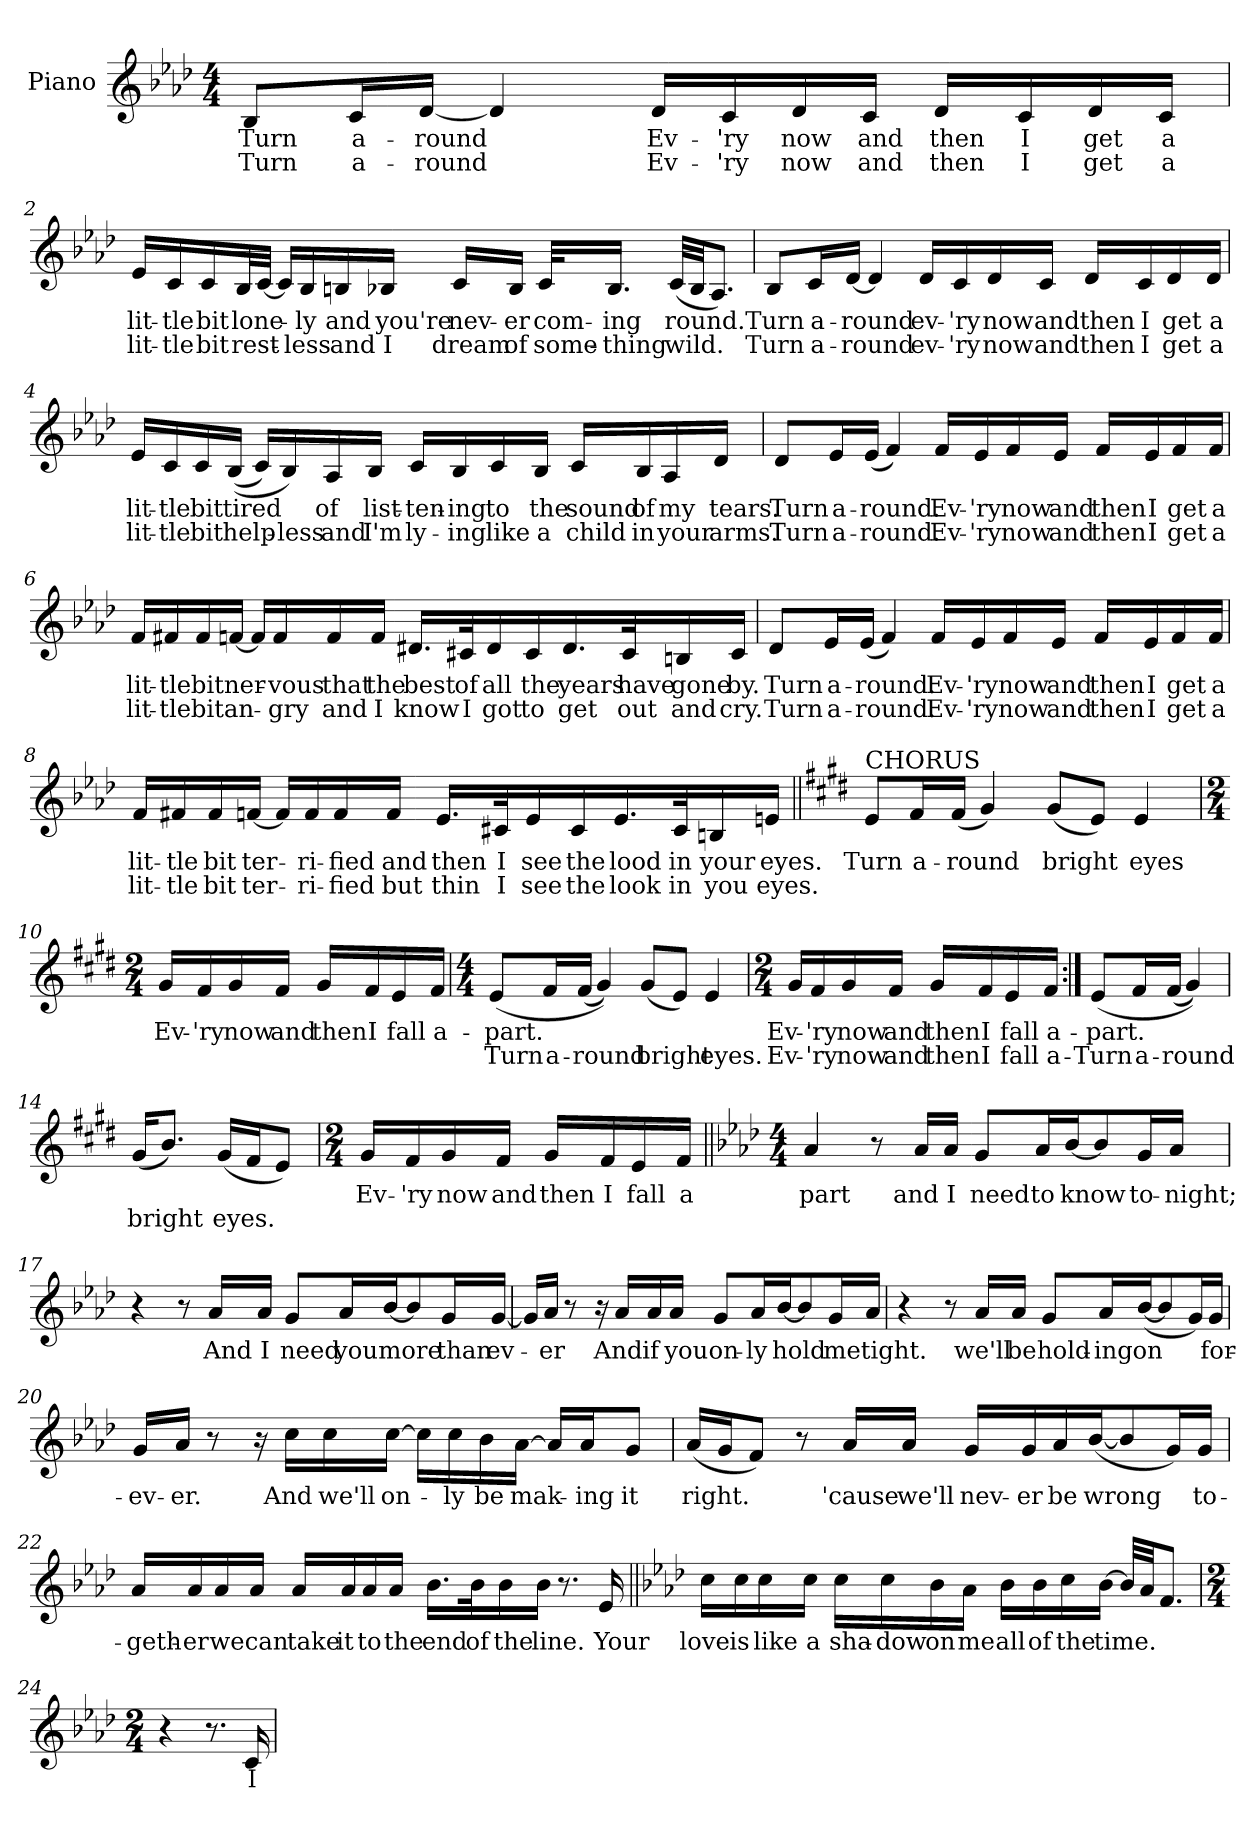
**kern	**text	**text
*part1	*part1	*part1
*staff1	*staff1	*staff1
*I"Piano	*	*
*I'Pno.	*	*
*clefG2	*	*
*k[b-e-a-d-]	*	*
*A-:	*	*
*M4/4	*	*
=1	=1	=1
8B-/L	Turn	Turn
16c/L	a-	a-
[16d-/JJ	-round	-round
4d-/]	.	.
16d-/LL	Ev-	Ev-
16c/	-'ry	-'ry
16d-/	now	now
16c/JJ	and	and
16d-/LL	then	then
16c/	I	I
16d-/	get	get
16c/JJ	a	a
!!LO:LB:g=z
=2	=2	=2
16e-/LL	lit-	lit-
16c/	-tle	-tle
16c/	bit	bit
32B-/L	lone-	rest-
[32c/JJJ	.	.
16c/LL]	.	.
16B-/	-ly	-less
16Bn/	and	and
16B-X/JJ	you're	I
16c/LL	nev-	dream
16B-/JJ	-er	of
32c/KLL	com-	some-
16.B-/JJ	-ing	-thing
(32c/LLL	round.	wild.
32B-/JJ	.	.
8.A-/J)	.	.
!!LO:LB:g=z
=3	=3	=3
8B-/L	Turn	Turn
16c/L	a-	a-
[16d-/JJ	-round	-round
4d-/]	.	.
16d-/LL	ev-	ev-
16c/	-'ry	-'ry
16d-/	now	now
16c/JJ	and	and
16d-/LL	then	then
16c/	I	I
16d-/	get	get
16d-/JJ	a	a
!!LO:LB:g=z
=4	=4	=4
16e-/LL	lit-	lit-
16c/	-tle	-tle
16c/	bit	bit
((16B-/JJ	tired	help-
16c/LL)	.	.
16B-/)	.	-less
16A-/	of	and
16B-/JJ	list-	I'm
16c/LL	-ten-	ly-
16B-/	-ing	-ing
16c/	to	like
16B-/JJ	the	a
16c/LL	sound	child
16B-/	of	in
16A-/	my	your
16d-/JJ	tears.	arms.
!!LO:LB:g=z
=5	=5	=5
8d-/L	Turn	Turn
16e-/L	a-	a-
(16e-/JJ	-round.	-round.
4f/)	.	.
16f/LL	Ev-	Ev-
16e-/	-'ry	-'ry
16f/	now	now
16e-/JJ	and	and
16f/LL	then	then
16e-/	I	I
16f/	get	get
16f/JJ	a	a
!!LO:LB:g=z
=6	=6	=6
16f/LL	lit-	lit-
16f#X/	-tle	-tle
16f#/	bit	bit
[16fn/JJ	ner-	an-
16f/LL]	.	.
16f/	-vous	-gry
16f/	that	and
16f/JJ	the	I
16.d#X/LL	best	know
32c#X/K	of	I
16d#/	all	got
16c#/	the	to
16.d#/	years	get
32c#/K	have	out
16Bn/	gone	and
16c#/JJ	by.	cry.
!!LO:LB:g=z
=7	=7	=7
8d-/L	Turn	Turn
16e-/L	a-	a-
(16e-/JJ	-round.	-round.
4f/)	.	.
16f/LL	Ev-	Ev-
16e-/	-'ry	-'ry
16f/	now	now
16e-/JJ	and	and
16f/LL	then	then
16e-/	I	I
16f/	get	get
16f/JJ	a	a
!!LO:PB:g=z
=8	=8	=8
16f/LL	lit-	lit-
16f#X/	-tle	-tle
16f#/	bit	bit
[16fn/JJ	ter-	ter-
16f/LL]	.	.
16f/	-ri-	-ri-
16f/	-fied	-fied
16f/JJ	and	but
16.e-/LL	then	thin
32c#X/K	I	I
16e-/	see	see
16c#/	the	the
16.e-/	lood	look
32c#/K	in	in
16Bn/	your	you
16en/JJ	eyes.	eyes.
!!LO:LB:g=z
=9||	=9||	=9||
*k[f#c#g#d#]	*	*
*E:	*	*
!LO:TX:a:t=CHORUS	!	!
8e/L	Turn	.
16f#/L	a-	.
(16f#/JJ	-round	.
4g#/)	.	.
(8g#/L	bright	.
8e/J)	.	.
4e/	eyes	.
=10	=10	=10
*M2/4	*	*
16g#/LL	Ev-	.
16f#/	-'ry	.
16g#/	now	.
16f#/JJ	and	.
16g#/LL	then	.
16f#/	I	.
16e/	fall	.
16f#/JJ	a-	.
!!LO:LB:g=z
=11	=11	=11
*M4/4	*	*
(8e/L	-part.	Turn
16f#/L	.	a-
(16f#/JJ	.	-round
4g#/))	.	.
(8g#/L	.	bright
8e/J)	.	.
4e/	.	eyes.
=12	=12	=12
*M2/4	*	*
16g#/LL	Ev-	Ev-
16f#/	-'ry	-'ry
16g#/	now	now
16f#/JJ	and	and
16g#/LL	then	then
16f#/	I	I
16e/	fall	fall
16f#/JJ	a-	a-
!!LO:LB:g=z
=13:|!	=13:|!	=13:|!
(8e/L	-part.	Turn
16f#/L	.	-a-
(16f#/JJ	.	-round
4g#/))	.	.
=14	=14	=14
(16g#/KL	.	bright
8.b/J)	.	.
(16g#/LL	.	eyes.
16f#/J	.	.
8e/J)	.	.
=15	=15	=15
*M2/4	*	*
16g#/LL	Ev-	.
16f#/	-'ry	.
16g#/	now	.
16f#/JJ	and	.
16g#/LL	then	.
16f#/	I	.
16e/	fall	.
16f#/JJ	a	.
!!LO:LB:g=z
=16||	=16||	=16||
*k[b-e-a-d-]	*	*
*A-:	*	*
*M4/4	*	*
4a-/	part	.
8r	.	.
16a-/LL	and	.
16a-/JJ	I	.
8g/L	need	.
16a-/L	to	.
[16b-/J	know	.
8b-/]	.	.
16g/L	to-	.
16a-/JJ	-night;	.
=17	=17	=17
4r	.	.
8r	.	.
16a-/LL	And	.
16a-/JJ	I	.
8g/L	need	.
16a-/L	you	.
[16b-/J	more	.
8b-/]	.	.
16g/L	than	.
[16g/JJ	ev-	.
!!LO:LB:g=z
=18	=18	=18
16g/LL]	.	.
16a-/JJ	-er	.
8r	.	.
16r	.	.
16a-/LL	And	.
16a-/	if	.
16a-/JJ	you	.
8g/L	on-	.
16a-/L	-ly	.
[16b-/J	hold	.
8b-/]	.	.
16g/L	me	.
16a-/JJ	tight.	.
=19	=19	=19
4r	.	.
8r	.	.
16a-/LL	we'll	.
16a-/JJ	be	.
8g/L	hold-	.
16a-/L	-ing	.
([16b-/J	on	.
8b-/]	.	.
16g/L)	.	.
16g/JJ	for-	.
!!LO:LB:g=z
=20	=20	=20
16g/LL	-ev-	.
16a-/JJ	-er.	.
8r	.	.
16r	.	.
16cc\LL	And	.
16cc\	we'll	.
[16cc\JJ	on-	.
16cc\LL]	.	.
16cc\	-ly	.
16b-\	be	.
[16a-\JJ	mak-	.
16a-/LL]	.	.
16a-/J	-ing	.
8g/J	it	.
!!LO:LB:g=z
=21	=21	=21
(16a-/LL	right.	.
16g/J	.	.
8f/J)	.	.
8r	.	.
16a-/LL	'cause	.
16a-/JJ	we'll	.
16g/LL	nev-	.
16g/	-er	.
16a-/	be	.
([16b-/J	wrong	.
8b-/]	.	.
16g/L)	.	.
16g/JJ	to-	.
!!LO:PB:g=z
=22	=22	=22
16a-/LL	-geth-	.
16a-/	-er	.
16a-/	we	.
16a-/JJ	can	.
16a-/LL	take	.
16a-/	it	.
16a-/	to	.
16a-/JJ	the	.
16.b-\LL	end	.
32b-\K	of	.
16b-\	the	.
16b-\JJ	line.	.
8.r	.	.
16e-/	Your	.
!!LO:LB:g=z
=23||	=23||	=23||
*k[b-e-a-d-]	*	*
*A-:	*	*
16cc\LL	love	.
16cc\	is	.
16cc\	like	.
16cc\JJ	a	.
16cc\LL	sha-	.
16cc\	-dow	.
16b-\	on	.
16a-\JJ	me	.
16b-\LL	all	.
16b-\	of	.
16cc\	the	.
[16b-\JJ	time.	.
32b-/LLL]	.	.
32a-/JJ	.	.
8.f/J	.	.
=24	=24	=24
*M2/4	*	*
4r	.	.
8.r	.	.
16c/	I	.
=	=	=
*-	*-	*-
